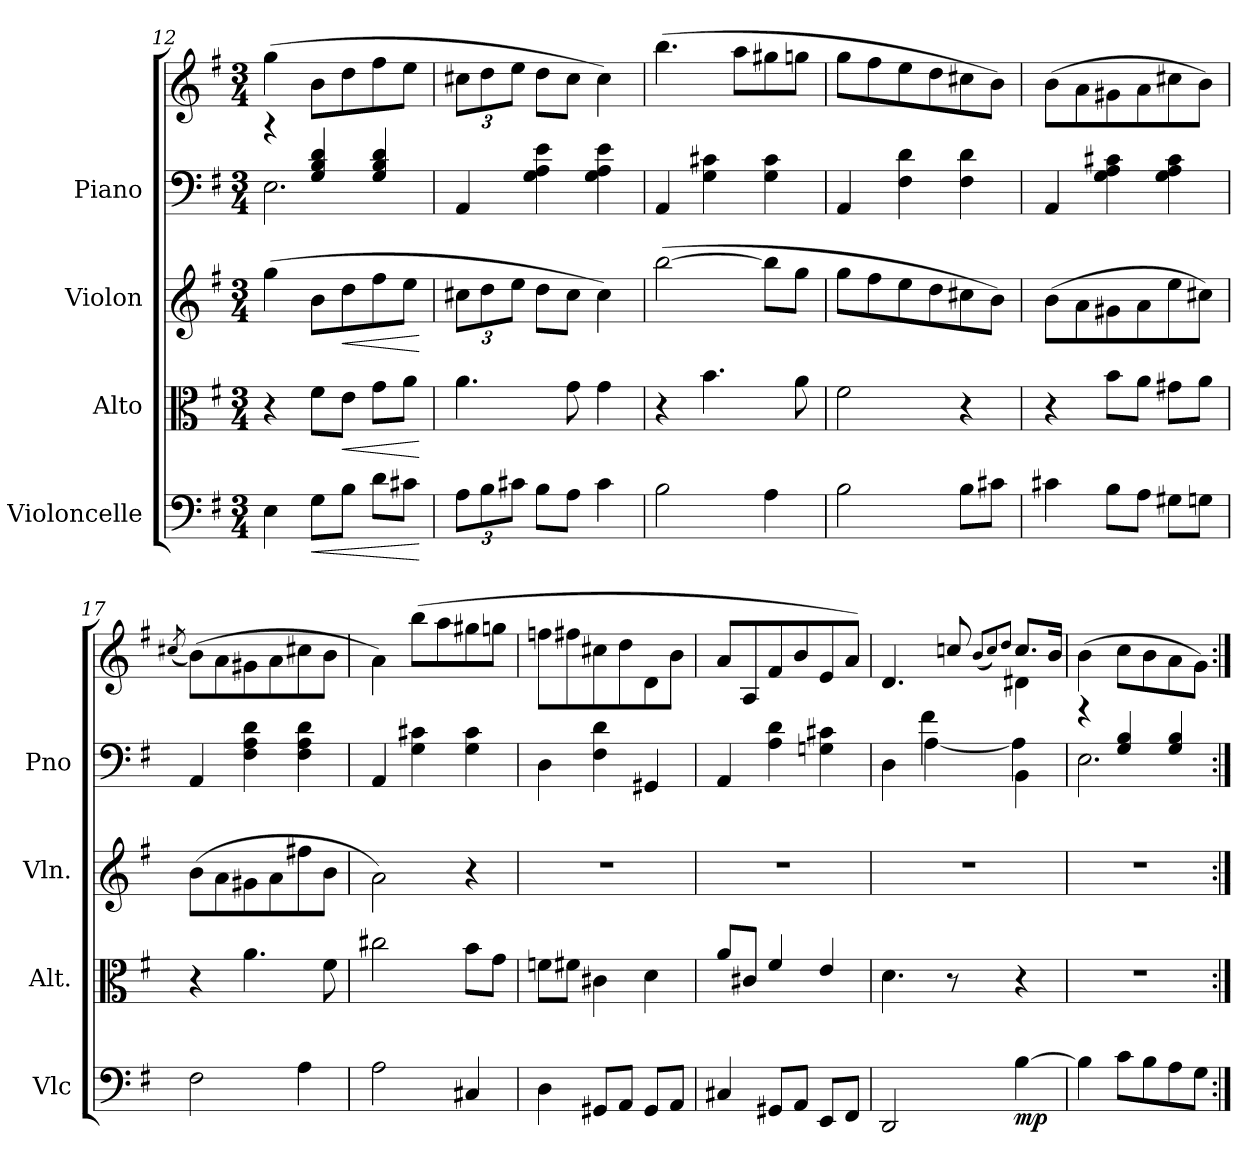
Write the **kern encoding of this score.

**kern	**dynam	**kern	**dynam	**kern	**dynam	**kern	**kern
*part4	*part4	*part3	*part3	*part2	*part2	*part1	*part1
*staff5	*staff5	*staff4	*staff4	*staff3	*staff3	*staff2	*staff1
*I"Violoncelle	*	*I"Alto	*	*I"Violon	*	*I"Piano	*
*I'Vlc	*	*I'Alt.	*	*I'Vln.	*	*I'Pno	*
*clefF4	*	*clefC3	*	*clefG2	*	*clefF4	*clefG2
*k[f#]	*	*k[f#]	*	*k[f#]	*	*k[f#]	*k[f#]
*M3/4	*	*M3/4	*	*M3/4	*	*M3/4	*M3/4
=12	=12	=12	=12	=12	=12	=12	=12
*	*	*	*	*	*	*^	*
4E\	.	4r	.	(4gg\	.	2.E\	4rb	(4gg\
!	!LO:HP:b	!	!	!	!	!	!	!
8G\L	<	8f#\L	.	8b\L	.	.	4G/ 4B/ 4d/	8b\L
!	!	!	!LO:HP:b	!	!LO:HP:b	!	!	!
8B\J	.	8e\J	<	8dd\	<	.	.	8dd\
8d\L	.	8g\L	.	8ff#\	.	.	4G/ 4B/ 4d/	8ff#\
8c#X\J	.	8a\J	.	8ee\J	.	.	.	8ee\J
*	*	*	*	*	*	*v	*v	*
.	[	.	[	.	[	.	.
=13	=13	=13	=13	=13	=13	=13	=13
*Xbrackettup	*	*	*	*Xbrackettup	*	*	*Xbrackettup
12A\L	.	4.a\	.	12cc#X\L	.	4AA/	12cc#X\L
12B\	.	.	.	12dd\	.	.	12dd\
12c#X\J	.	.	.	12ee\J	.	.	12ee\J
8B\L	.	.	.	8dd\L	.	4G\ 4A\ 4e\	8dd\L
8A\J	.	8g\	.	8cc#\J	.	.	8cc#\J
4c#\	.	4g\	.	4cc#\)	.	4G\ 4A\ 4e\	4cc#\)
=14	=14	=14	=14	=14	=14	=14	=14
2B\	.	4r	.	([2bb\	.	4AA/	(4.bb\
.	.	4.b\	.	.	.	4G\ 4c#X\	.
.	.	.	.	.	.	.	8aa\L
4A\	.	.	.	8bb\L]	.	4G\ 4c#\	8gg#X\
.	.	8a\	.	8gg\J	.	.	8ggn\J
=15	=15	=15	=15	=15	=15	=15	=15
2B\	.	2f#\	.	8gg\L	.	4AA/	8gg\L
.	.	.	.	8ff#\	.	.	8ff#\
.	.	.	.	8ee\	.	4F#\ 4d\	8ee\
.	.	.	.	8dd\	.	.	8dd\
8B\L	.	4r	.	8cc#X\	.	4F#\ 4d\	8cc#X\
8c#X\J	.	.	.	8b\J)	.	.	8b\J)
!!LO:LB:g=z
=16	=16	=16	=16	=16	=16	=16	=16
4c#X\	.	4r	.	(8b\L	.	4AA/	(8b\L
.	.	.	.	8a\	.	.	8a\
8B\L	.	8b\L	.	8g#X\	.	4G\ 4A\ 4c#X\	8g#X\
8A\J	.	8a\J	.	8a\	.	.	8a\
8G#X\L	.	8g#X\L	.	8ee\	.	4G\ 4A\ 4c#\	8cc#X\
8Gn\J	.	8a\J	.	8cc#X\J)	.	.	8b\J)
=17	=17	=17	=17	=17	=17	=17	=17
.	.	.	.	.	.	.	(8qcc#X/
2F#\	.	4r	.	(8b\L	.	4AA/	(8b\L)
.	.	.	.	8a\	.	.	8a\
.	.	4.a\	.	8g#X\	.	4F#\ 4A\ 4d\	8g#X\
.	.	.	.	8a\	.	.	8a\
4A\	.	.	.	8ff#X\	.	4F#\ 4A\ 4d\	8cc#X\
.	.	8f#\	.	8b\J	.	.	8b\J
=18	=18	=18	=18	=18	=18	=18	=18
2A\	.	2cc#X\	.	2a\)	.	4AA/	4a\)
.	.	.	.	.	.	4G\ 4c#X\	(8bb\L
.	.	.	.	.	.	.	8aa\
4C#X/	.	8b\L	.	4r	.	4G\ 4c#\	8gg#X\
.	.	8g\J	.	.	.	.	8ggn\J
=19	=19	=19	=19	=19	=19	=19	=19
4D\	.	8fn\L	.	2.r	.	4D\	8ffn\L
.	.	8f#X\J	.	.	.	.	8ff#X\
8GG#X/L	.	4c#X\	.	.	.	4F#\ 4d\	8cc#X\
8AA/J	.	.	.	.	.	.	8dd\
8GG#/L	.	4d\	.	.	.	4GG#X/	8d\
8AA/J	.	.	.	.	.	.	8b\J
=20	=20	=20	=20	=20	=20	=20	=20
4C#X/	.	8a/L	.	2.r	.	4AA/	8a/L
.	.	8c#X/J	.	.	.	.	8A/
8GG#X/L	.	4f#/	.	.	.	4A\ 4d\	8f#/
8AA/J	.	.	.	.	.	.	8b/
8EE/L	.	4e/	.	.	.	4Gn\ 4c#X\	8e/
8FF#/J	.	.	.	.	.	.	8a/J)
!!LO:PB:g=z
=21	=21	=21	=21	=21	=21	=21	=21
*	*	*	*	*	*	*^	*^
2DD/	.	4.d\	.	2.r	.	4D\	4ryy	4.d/	2ryy
.	.	.	.	.	.	4f#\	[4A\	.	.
.	.	8r	.	.	.	.	.	8ccn/	.
.	.	.	.	.	.	.	.	(8qb/L	.
.	.	.	.	.	.	.	.	8qcc/)	.
.	.	.	.	.	.	.	.	8qdd/J	.
!	!LO:DY:b	!	!	!	!	!	!	!	!
[4B\	mp	4r	.	.	.	4BB\	4A\]	8.cc/L	4d#X\
.	.	.	.	.	.	.	.	16b/Jk	.
*	*	*	*	*	*	*	*	*v	*v
=22	=22	=22	=22	=22	=22	=22	=22	=22
4B\]	.	2.r	.	2.r	.	2.E\	4rg	(4b\
8c\L	.	.	.	.	.	.	4G/ 4B/	8cc\L
8B\	.	.	.	.	.	.	.	8b\
8A\	.	.	.	.	.	.	4G/ 4B/	8a\
8G\J	.	.	.	.	.	.	.	8g\J)
*	*	*	*	*	*	*v	*v	*
=:|!	=:|!	=:|!	=:|!	=:|!	=:|!	=:|!	=:|!
*-	*-	*-	*-	*-	*-	*-	*-
